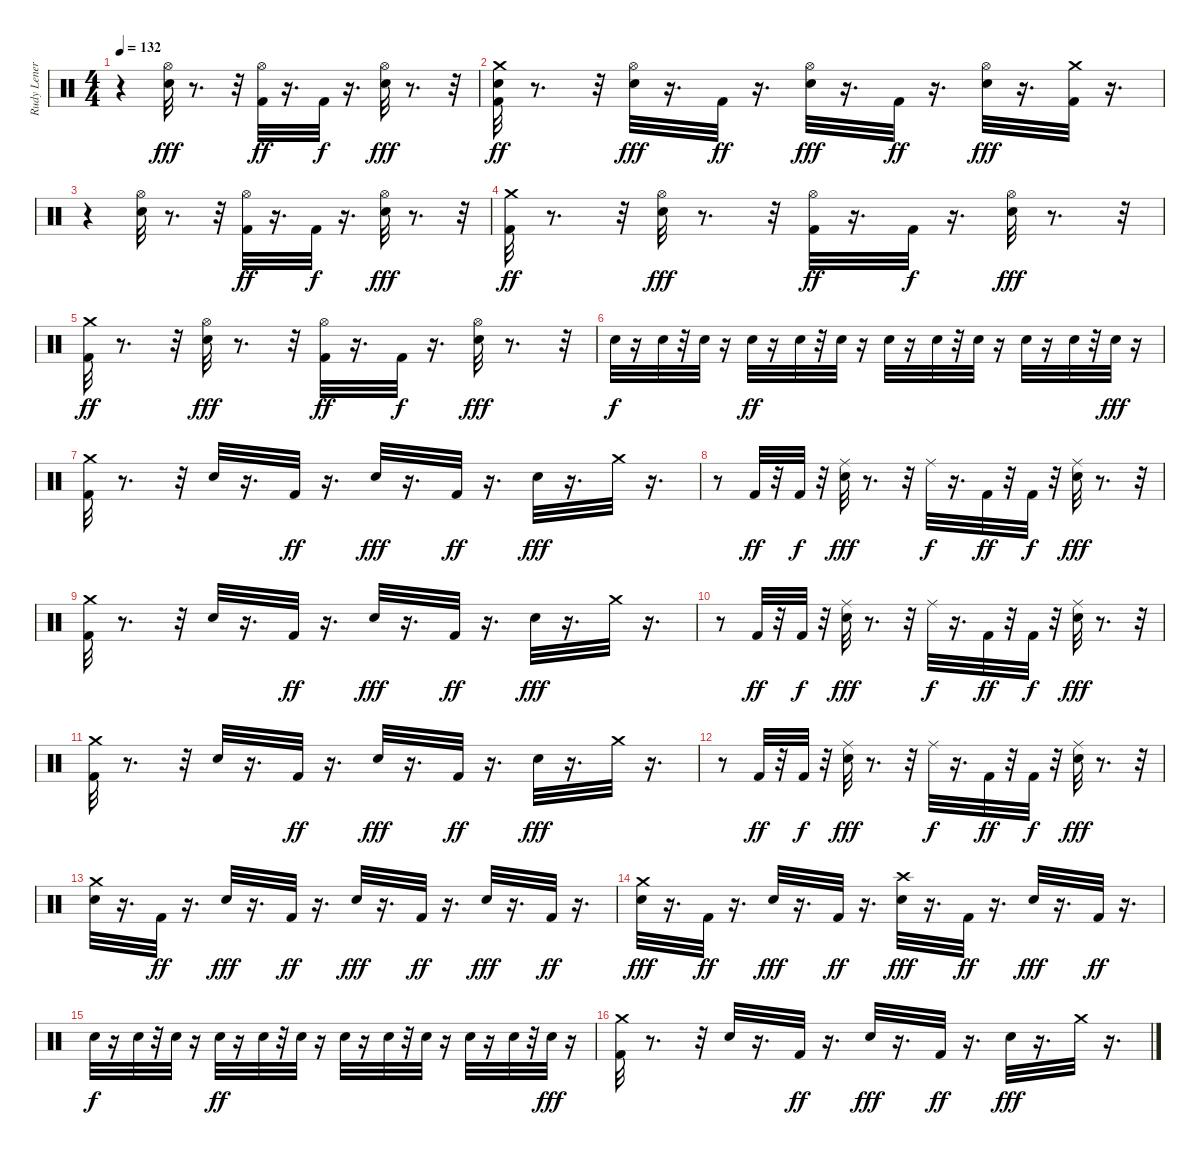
\track ("Rudy Leners" "Rudy Lener") {instrument percussion}
\staff {score}
\articulation defaults
\ts (4 4)
\tempo 132
\clef neutral
\ks c
r.4{dy fff} ("Hi-Hat (open)" "Snare (hit) 2").32 r.8{d} r.32 ("Hi-Hat (open)" "Kick (hit) 2").32{dy ff} r.16{d} "Kick (hit) 2".32{dy f} r.16{d} ("Hi-Hat (open)" "Snare (hit) 2").32{dy fff} r.8{d} r.32 |
("Snare (hit) 2" "Crash medium (hit)" "Kick (hit) 2").32{dy ff} r.8{d} r.32 ("Hi-Hat (open)" "Snare (hit) 2").32{dy fff} r.16{d} "Kick (hit) 2".32{dy ff} r.16{d} ("Hi-Hat (open)" "Snare (hit) 2").32{dy fff} r.16{d} "Kick (hit) 2".32{dy ff} r.16{d} ("Hi-Hat (open)" "Snare (hit) 2").32{dy fff} r.16{d} ("Kick (hit) 2" "Crash medium (hit)").32 r.16{d} |
r.4 ("Hi-Hat (open)" "Snare (hit) 2").32 r.8{d} r.32 ("Hi-Hat (open)" "Kick (hit) 2").32{dy ff} r.16{d} "Kick (hit) 2".32{dy f} r.16{d} ("Hi-Hat (open)" "Snare (hit) 2").32{dy fff} r.8{d} r.32 |
("Crash medium (hit)" "Kick (hit) 2").32{dy ff} r.8{d} r.32 ("Hi-Hat (open)" "Snare (hit) 2").32{dy fff} r.8{d} r.32 ("Hi-Hat (open)" "Kick (hit) 2").32{dy ff} r.16{d} "Kick (hit) 2".32{dy f} r.16{d} ("Hi-Hat (open)" "Snare (hit) 2").32{dy fff} r.8{d} r.32 |
("Crash medium (hit)" "Kick (hit) 2").32{dy ff} r.8{d} r.32 ("Hi-Hat (open)" "Snare (hit) 2").32{dy fff} r.8{d} r.32 ("Hi-Hat (open)" "Kick (hit) 2").32{dy ff} r.16{d} "Kick (hit) 2".32{dy f} r.16{d} ("Hi-Hat (open)" "Snare (hit) 2").32{dy fff} r.8{d} r.32 |
"Snare (hit) 2".32{dy f} r.16 "Snare (hit) 2".32 r.32 "Snare (hit) 2".32 r.16 "Snare (hit) 2".32{dy ff} r.16 "Snare (hit) 2".32 r.32 "Snare (hit) 2".32 r.16 "Snare (hit) 2".32 r.16 "Snare (hit) 2".32 r.32 "Snare (hit) 2".32 r.16 "Snare (hit) 2".32 r.16 "Snare (hit) 2".32 r.32 "Snare (hit) 2".32{dy fff} r.16 |
("Kick (hit) 2" "Crash medium (hit)").32 r.8{d} r.32 "Snare (hit) 2".32 r.16{d} "Kick (hit) 2".32{dy ff} r.16{d} "Snare (hit) 2".32{dy fff} r.16{d} "Kick (hit) 2".32{dy ff} r.16{d} "Snare (hit) 2".32{dy fff} r.16{d} "Crash medium (hit)".32 r.16{d} |
r.8 "Kick (hit) 2".32{dy ff} r.32 "Kick (hit) 2".32{dy f} r.32 ("Ride (middle)" "Snare (hit) 2").32{dy fff} r.8{d} r.32 "Ride (middle)".32{dy f} r.16{d} "Kick (hit) 2".32{dy ff} r.32 "Kick (hit) 2".32{dy f} r.32 ("Ride (middle)" "Snare (hit) 2").32{dy fff} r.8{d} r.32 |
("Kick (hit) 2" "Crash medium (hit)").32 r.8{d} r.32 "Snare (hit) 2".32 r.16{d} "Kick (hit) 2".32{dy ff} r.16{d} "Snare (hit) 2".32{dy fff} r.16{d} "Kick (hit) 2".32{dy ff} r.16{d} "Snare (hit) 2".32{dy fff} r.16{d} "Crash medium (hit)".32 r.16{d} |
r.8 "Kick (hit) 2".32{dy ff} r.32 "Kick (hit) 2".32{dy f} r.32 ("Ride (middle)" "Snare (hit) 2").32{dy fff} r.8{d} r.32 "Ride (middle)".32{dy f} r.16{d} "Kick (hit) 2".32{dy ff} r.32 "Kick (hit) 2".32{dy f} r.32 ("Ride (middle)" "Snare (hit) 2").32{dy fff} r.8{d} r.32 |
("Kick (hit) 2" "Crash medium (hit)").32 r.8{d} r.32 "Snare (hit) 2".32 r.16{d} "Kick (hit) 2".32{dy ff} r.16{d} "Snare (hit) 2".32{dy fff} r.16{d} "Kick (hit) 2".32{dy ff} r.16{d} "Snare (hit) 2".32{dy fff} r.16{d} "Crash medium (hit)".32 r.16{d} |
r.8 "Kick (hit) 2".32{dy ff} r.32 "Kick (hit) 2".32{dy f} r.32 ("Ride (middle)" "Snare (hit) 2").32{dy fff} r.8{d} r.32 "Ride (middle)".32{dy f} r.16{d} "Kick (hit) 2".32{dy ff} r.32 "Kick (hit) 2".32{dy f} r.32 ("Ride (middle)" "Snare (hit) 2").32{dy fff} r.8{d} r.32 |
("Crash medium (hit)" "Snare (hit) 2").32 r.16{d} "Kick (hit) 2".32{dy ff} r.16{d} "Snare (hit) 2".32{dy fff} r.16{d} "Kick (hit) 2".32{dy ff} r.16{d} "Snare (hit) 2".32{dy fff} r.16{d} "Kick (hit) 2".32{dy ff} r.16{d} "Snare (hit) 2".32{dy fff} r.16{d} "Kick (hit) 2".32{dy ff} r.16{d} |
("Snare (hit) 2" "Crash medium (hit)").32{dy fff} r.16{d} "Kick (hit) 2".32{dy ff} r.16{d} "Snare (hit) 2".32{dy fff} r.16{d} "Kick (hit) 2".32{dy ff} r.16{d} ("Crash high (hit)" "Snare (hit) 2").32{dy fff} r.16{d} "Kick (hit) 2".32{dy ff} r.16{d} "Snare (hit) 2".32{dy fff} r.16{d} "Kick (hit) 2".32{dy ff} r.16{d} |
"Snare (hit) 2".32{dy f} r.16 "Snare (hit) 2".32 r.32 "Snare (hit) 2".32 r.16 "Snare (hit) 2".32{dy ff} r.16 "Snare (hit) 2".32 r.32 "Snare (hit) 2".32 r.16 "Snare (hit) 2".32 r.16 "Snare (hit) 2".32 r.32 "Snare (hit) 2".32 r.16 "Snare (hit) 2".32 r.16 "Snare (hit) 2".32 r.32 "Snare (hit) 2".32{dy fff} r.16 |
("Kick (hit) 2" "Crash medium (hit)").32 r.8{d} r.32 "Snare (hit) 2".32 r.16{d} "Kick (hit) 2".32{dy ff} r.16{d} "Snare (hit) 2".32{dy fff} r.16{d} "Kick (hit) 2".32{dy ff} r.16{d} "Snare (hit) 2".32{dy fff} r.16{d} "Crash medium (hit)".32 r.16{d}
